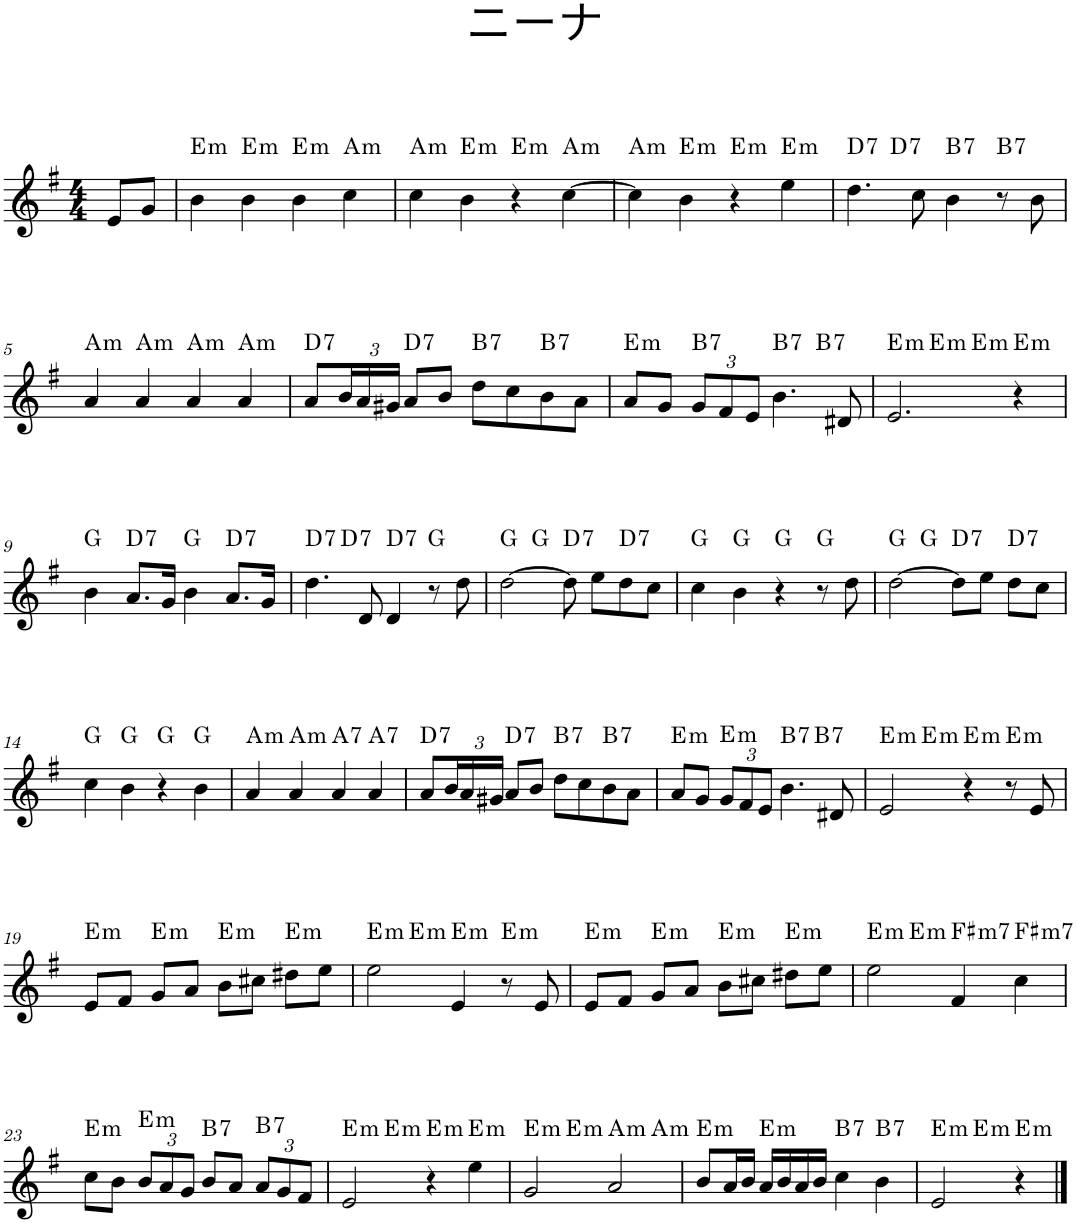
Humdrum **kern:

**kern	**harte
*part1	*part1
*staff1	*
*I"Piano	*
*I'Pno.	*
*clefG2	*
*k[f#]	*
*M4/4	*
=	=
8e/L	.
8g/J	.
=1	=1
!	!LO:H:kt=m
4b\	E:min
!	!LO:H:kt=m
4b\	E:min
!	!LO:H:kt=m
4b\	E:min
!	!LO:H:kt=m
4cc\	A:min
=2	=2
!	!LO:H:kt=m
4cc\	A:min
!	!LO:H:kt=m
4b\	E:min
!	!LO:H:kt=m
4r	E:min
!	!LO:H:kt=m
[>4cc\	A:min
=3	=3
!	!LO:H:kt=m
4cc\]	A:min
!	!LO:H:kt=m
4b\	E:min
!	!LO:H:kt=m
4r	E:min
!	!LO:H:kt=m
4ee\	E:min
=4	=4
!	!LO:H:kt=7
*^	*
4.dd\	4ryy	D:7
!	!	!LO:H:kt=7
.	2.ryy	D:7
8cc\	.	.
!	!	!LO:H:kt=7
4b\	.	B:7
!	!	!LO:H:kt=7
8r	.	B:7
8b\	.	.
!!LO:LB:g=z	!!
=5	=5	=5
!	!	!LO:H:kt=m
*v	*v	*
4a/	A:min
!	!LO:H:kt=m
4a/	A:min
!	!LO:H:kt=m
4a/	A:min
!	!LO:H:kt=m
4a/	A:min
=6	=6
!	!LO:H:kt=7
8a/L	D:7
*Xbrackettup	*
24b/L	.
24a/	.
24g#X/JJ	.
!	!LO:H:kt=7
8a/L	D:7
8b/J	.
!	!LO:H:kt=7
8dd\L	B:7
8cc\	.
!	!LO:H:kt=7
8b\	B:7
8a\J	.
=7	=7
!	!LO:H:kt=m
*^	*
8a/L	2.ryy	E:min
8g/J	.	.
!	!	!LO:H:kt=7
12g/L	.	B:7
12f#/	.	.
12e/J	.	.
!	!	!LO:H:kt=7
4.b\	.	B:7
!	!	!LO:H:kt=7
.	4ryy	B:7
8d#X/	.	.
=8	=8	=8
!	!	!LO:H:kt=m
*	*^	*
2.e/	4ryy	2ryy	E:min
!	!	!	!LO:H:kt=m
.	2.ryy	.	E:min
!	!	!	!LO:H:kt=m
.	.	2ryy	E:min
!	!	!	!LO:H:kt=m
4r	.	.	E:min
*v	*v	*v	*
!!LO:LB:g=z
=9	=9
4b\	G:maj
!	!LO:H:kt=7
8.a/L	D:7
16g/Jk	.
4b\	G:maj
!	!LO:H:kt=7
8.a/L	D:7
16g/Jk	.
=10	=10
!	!LO:H:kt=7
*^	*
4.dd\	4ryy	D:7
!	!	!LO:H:kt=7
.	2.ryy	D:7
8d/	.	.
!	!	!LO:H:kt=7
4d/	.	D:7
8r	.	G:maj
8dd\	.	.
=11	=11	=11
[>2dd\	4ryy	G:maj
.	2.ryy	G:maj
!	!	!LO:H:kt=7
8dd\]	.	D:7
8ee\L	.	.
!	!	!LO:H:kt=7
8dd\	.	D:7
8cc\J	.	.
*v	*v	*
=12	=12
4cc\	G:maj
4b\	G:maj
4r	G:maj
8r	G:maj
8dd\	.
=13	=13
*^	*
[>2dd\	4ryy	G:maj
.	2.ryy	G:maj
!	!	!LO:H:kt=7
8dd\L]	.	D:7
8ee\J	.	.
!	!	!LO:H:kt=7
8dd\L	.	D:7
8cc\J	.	.
*v	*v	*
!!LO:LB:g=z
=14	=14
4cc\	G:maj
4b\	G:maj
4r	G:maj
4b\	G:maj
=15	=15
!	!LO:H:kt=m
4a/	A:min
!	!LO:H:kt=m
4a/	A:min
!	!LO:H:kt=7
4a/	A:7
!	!LO:H:kt=7
4a/	A:7
=16	=16
!	!LO:H:kt=7
8a/L	D:7
24b/L	.
24a/	.
24g#X/JJ	.
!	!LO:H:kt=7
8a/L	D:7
8b/J	.
!	!LO:H:kt=7
8dd\L	B:7
8cc\	.
!	!LO:H:kt=7
8b\	B:7
8a\J	.
=17	=17
!	!LO:H:kt=m
*^	*
8a/L	2.ryy	E:min
8g/J	.	.
!	!	!LO:H:kt=m
12g/L	.	E:min
12f#/	.	.
12e/J	.	.
!	!	!LO:H:kt=7
4.b\	.	B:7
!	!	!LO:H:kt=7
.	4ryy	B:7
8d#X/	.	.
=18	=18	=18
!	!	!LO:H:kt=m
2e/	4ryy	E:min
!	!	!LO:H:kt=m
.	2.ryy	E:min
!	!	!LO:H:kt=m
4r	.	E:min
!	!	!LO:H:kt=m
8r	.	E:min
8e/	.	.
!!LO:LB:g=z	!!
=19	=19	=19
!	!	!LO:H:kt=m
*v	*v	*
8e/L	E:min
8f#/J	.
!	!LO:H:kt=m
8g/L	E:min
8a/J	.
!	!LO:H:kt=m
8b\L	E:min
8cc#X\J	.
!	!LO:H:kt=m
8dd#X\L	E:min
8ee\J	.
=20	=20
!	!LO:H:kt=m
*^	*
2ee\	4ryy	E:min
!	!	!LO:H:kt=m
.	2.ryy	E:min
!	!	!LO:H:kt=m
4e/	.	E:min
!	!	!LO:H:kt=m
8r	.	E:min
8e/	.	.
=21	=21	=21
!	!	!LO:H:kt=m
*v	*v	*
8e/L	E:min
8f#/J	.
!	!LO:H:kt=m
8g/L	E:min
8a/J	.
!	!LO:H:kt=m
8b\L	E:min
8cc#X\J	.
!	!LO:H:kt=m
8dd#X\L	E:min
8ee\J	.
=22	=22
!	!LO:H:kt=m
*^	*
2ee\	4ryy	E:min
!	!	!LO:H:kt=m
.	2.ryy	E:min
!	!	!LO:H:kt=m7
4f#/	.	F#:min7
!	!	!LO:H:kt=m7
4cc\	.	F#:min7
!!LO:LB:g=z	!!
=23	=23	=23
!	!	!LO:H:kt=m
*v	*v	*
8cc\L	E:min
8b\J	.
!	!LO:H:kt=m
12b/L	E:min
12a/	.
12g/J	.
!	!LO:H:kt=7
8b/L	B:7
8a/J	.
!	!LO:H:kt=7
12a/L	B:7
12g/	.
12f#/J	.
=24	=24
!	!LO:H:kt=m
*^	*
2e/	4ryy	E:min
!	!	!LO:H:kt=m
.	2.ryy	E:min
!	!	!LO:H:kt=m
4r	.	E:min
!	!	!LO:H:kt=m
4ee\	.	E:min
=25	=25	=25
!	!	!LO:H:kt=m
*	*^	*
2g/	4ryy	2.ryy	E:min
!	!	!	!LO:H:kt=m
.	2.ryy	.	E:min
!	!	!	!LO:H:kt=m
2a/	.	.	A:min
!	!	!	!LO:H:kt=m
.	.	4ryy	A:min
=26	=26	=26	=26
!	!	!	!LO:H:kt=m
*v	*v	*v	*
8b/L	E:min
16a/L	.
16b/JJ	.
!	!LO:H:kt=m
16a/LL	E:min
16b/	.
16a/	.
16b/JJ	.
!	!LO:H:kt=7
4cc\	B:7
!	!LO:H:kt=7
4b\	B:7
=27	=27
!	!LO:H:kt=m
*^	*
2e/	4ryy	E:min
!	!	!LO:H:kt=m
.	2ryy	E:min
!	!	!LO:H:kt=m
4r	.	E:min
*v	*v	*
==	==
*-	*-
